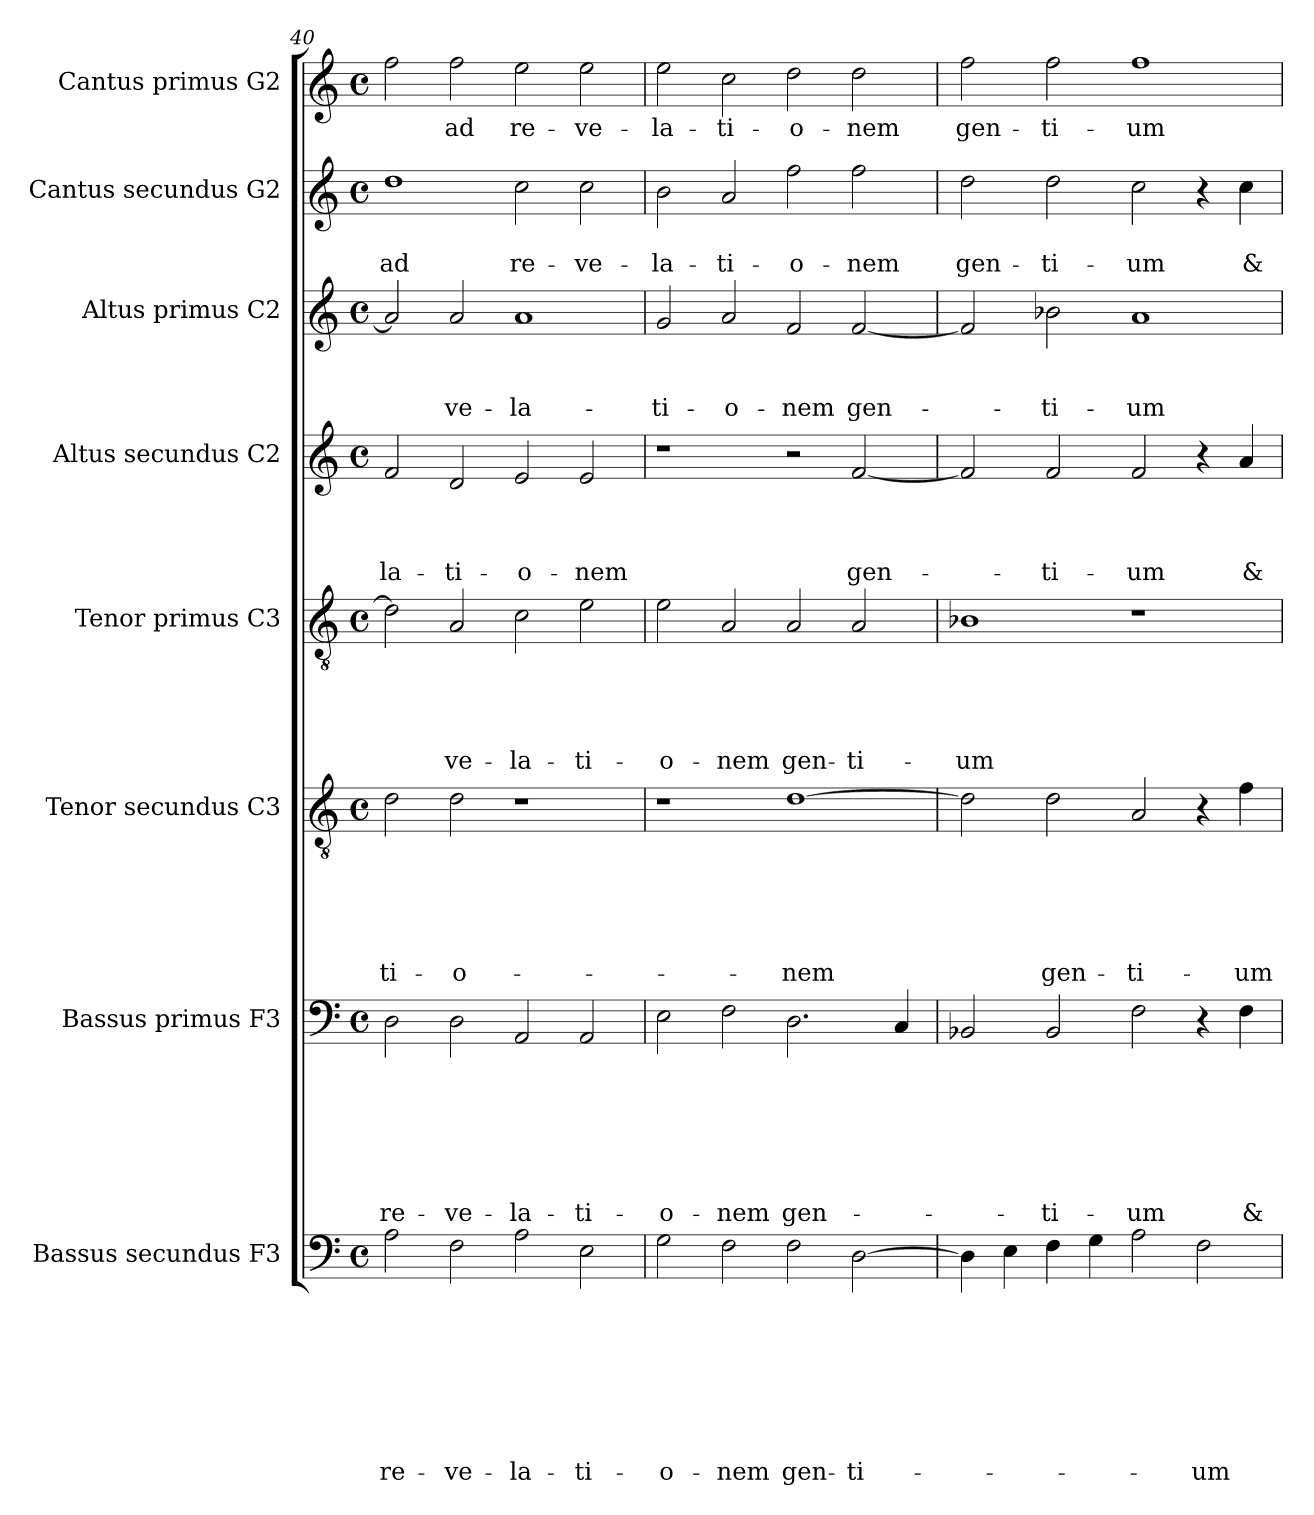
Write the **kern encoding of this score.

**kern	**text	**text	**text	**text	**text	**text	**text	**text	**kern	**text	**text	**text	**text	**text	**text	**text	**kern	**text	**text	**text	**text	**text	**text	**kern	**text	**text	**text	**text	**text	**kern	**text	**text	**text	**text	**kern	**text	**text	**text	**kern	**text	**text	**kern	**text
*part8	*part8	*part8	*part8	*part8	*part8	*part8	*part8	*part8	*part7	*part7	*part7	*part7	*part7	*part7	*part7	*part7	*part6	*part6	*part6	*part6	*part6	*part6	*part6	*part5	*part5	*part5	*part5	*part5	*part5	*part4	*part4	*part4	*part4	*part4	*part3	*part3	*part3	*part3	*part2	*part2	*part2	*part1	*part1
*staff8	*staff8	*staff8	*staff8	*staff8	*staff8	*staff8	*staff8	*staff8	*staff7	*staff7	*staff7	*staff7	*staff7	*staff7	*staff7	*staff7	*staff6	*staff6	*staff6	*staff6	*staff6	*staff6	*staff6	*staff5	*staff5	*staff5	*staff5	*staff5	*staff5	*staff4	*staff4	*staff4	*staff4	*staff4	*staff3	*staff3	*staff3	*staff3	*staff2	*staff2	*staff2	*staff1	*staff1
*I"Bassus secundus F3	*	*	*	*	*	*	*	*	*I"Bassus primus F3	*	*	*	*	*	*	*	*I"Tenor secundus C3	*	*	*	*	*	*	*I"Tenor primus C3	*	*	*	*	*	*I"Altus secundus C2	*	*	*	*	*I"Altus primus C2	*	*	*	*I"Cantus secundus G2	*	*	*I"Cantus primus G2	*
!!LO:PB:g=z
*clefF4	*	*	*	*	*	*	*	*	*clefF4	*	*	*	*	*	*	*	*clefGv2	*	*	*	*	*	*	*clefGv2	*	*	*	*	*	*clefG2	*	*	*	*	*clefG2	*	*	*	*clefG2	*	*	*clefG2	*
*k[]	*	*	*	*	*	*	*	*	*k[]	*	*	*	*	*	*	*	*k[]	*	*	*	*	*	*	*k[]	*	*	*	*	*	*k[]	*	*	*	*	*k[]	*	*	*	*k[]	*	*	*k[]	*
*C:	*	*	*	*	*	*	*	*	*C:	*	*	*	*	*	*	*	*C:	*	*	*	*	*	*	*C:	*	*	*	*	*	*C:	*	*	*	*	*C:	*	*	*	*C:	*	*	*C:	*
*M4/4	*	*	*	*	*	*	*	*	*M4/4	*	*	*	*	*	*	*	*M4/4	*	*	*	*	*	*	*M4/4	*	*	*	*	*	*M4/4	*	*	*	*	*M4/4	*	*	*	*M4/4	*	*	*M4/4	*
*met(c)	*	*	*	*	*	*	*	*	*met(c)	*	*	*	*	*	*	*	*met(c)	*	*	*	*	*	*	*met(c)	*	*	*	*	*	*met(c)	*	*	*	*	*met(c)	*	*	*	*met(c)	*	*	*met(c)	*
=40	=40	=40	=40	=40	=40	=40	=40	=40	=40	=40	=40	=40	=40	=40	=40	=40	=40	=40	=40	=40	=40	=40	=40	=40	=40	=40	=40	=40	=40	=40	=40	=40	=40	=40	=40	=40	=40	=40	=40	=40	=40	=40	=40
!	!	!	!	!	!	!	!	!LO:LY:b	!	!	!	!	!	!	!	!LO:LY:b	!	!	!	!	!	!	!LO:LY:b	!	!	!	!	!	!	!	!	!	!	!LO:LY:b	!	!	!	!	!	!	!LO:LY:b	!	!
2A\	.	.	.	.	.	.	.	re-	2D\	.	.	.	.	.	.	re-	2d\	.	.	.	.	.	-ti-	2d\]	.	.	.	.	.	2f/	.	.	.	-la-	2a/]	.	.	.	1dd	.	ad	2ff\	.
!	!	!	!	!	!	!	!	!LO:LY:b	!	!	!	!	!	!	!	!LO:LY:b	!	!	!	!	!	!	!LO:LY:b	!	!	!	!	!	!LO:LY:b	!	!	!	!	!LO:LY:b	!	!	!	!LO:LY:b	!	!	!	!	!LO:LY:b
2F\	.	.	.	.	.	.	.	-ve-	2D\	.	.	.	.	.	.	-ve-	2d\	.	.	.	.	.	-o-	2A/	.	.	.	.	-ve-	2d/	.	.	.	-ti-	2a/	.	.	-ve-	.	.	.	2ff\	ad
!	!	!	!	!	!	!	!	!LO:LY:b	!	!	!	!	!	!	!	!LO:LY:b	!	!	!	!	!	!	!	!	!	!	!	!	!LO:LY:b	!	!	!	!	!LO:LY:b	!	!	!	!LO:LY:b	!	!	!LO:LY:b	!	!LO:LY:b
2A\	.	.	.	.	.	.	.	-la-	2AA/	.	.	.	.	.	.	-la-	1r	.	.	.	.	.	.	2c\	.	.	.	.	-la-	2e/	.	.	.	-o-	1a	.	.	-la-	2cc\	.	re-	2ee\	re-
!	!	!	!	!	!	!	!	!LO:LY:b	!	!	!	!	!	!	!	!LO:LY:b	!	!	!	!	!	!	!	!	!	!	!	!	!LO:LY:b	!	!	!	!	!LO:LY:b	!	!	!	!	!	!	!LO:LY:b	!	!LO:LY:b
2E\	.	.	.	.	.	.	.	-ti-	2AA/	.	.	.	.	.	.	-ti-	.	.	.	.	.	.	.	2e\	.	.	.	.	-ti-	2e/	.	.	.	-nem	.	.	.	.	2cc\	.	-ve-	2ee\	-ve-
=41	=41	=41	=41	=41	=41	=41	=41	=41	=41	=41	=41	=41	=41	=41	=41	=41	=41	=41	=41	=41	=41	=41	=41	=41	=41	=41	=41	=41	=41	=41	=41	=41	=41	=41	=41	=41	=41	=41	=41	=41	=41	=41	=41
!	!	!	!	!	!	!	!	!LO:LY:b	!	!	!	!	!	!	!	!LO:LY:b	!	!	!	!	!	!	!	!	!	!	!	!	!LO:LY:b	!	!	!	!	!	!	!	!	!LO:LY:b	!	!	!LO:LY:b	!	!LO:LY:b
2G\	.	.	.	.	.	.	.	-o-	2E\	.	.	.	.	.	.	-o-	1r	.	.	.	.	.	.	2e\	.	.	.	.	-o-	1r	.	.	.	.	2g/	.	.	-ti-	2b\	.	-la-	2ee\	-la-
!	!	!	!	!	!	!	!	!LO:LY:b	!	!	!	!	!	!	!	!LO:LY:b	!	!	!	!	!	!	!	!	!	!	!	!	!LO:LY:b	!	!	!	!	!	!	!	!	!LO:LY:b	!	!	!LO:LY:b	!	!LO:LY:b
2F\	.	.	.	.	.	.	.	-nem	2F\	.	.	.	.	.	.	-nem	.	.	.	.	.	.	.	2A/	.	.	.	.	-nem	.	.	.	.	.	2a/	.	.	-o-	2a/	.	-ti-	2cc\	-ti-
!	!	!	!	!	!	!	!	!LO:LY:b	!	!	!	!	!	!	!	!LO:LY:b	!	!	!	!	!	!	!LO:LY:b	!	!	!	!	!	!LO:LY:b	!	!	!	!	!	!	!	!	!LO:LY:b	!	!	!LO:LY:b	!	!LO:LY:b
2F\	.	.	.	.	.	.	.	gen-	2.D\	.	.	.	.	.	.	gen-	[>1d	.	.	.	.	.	-nem	2A/	.	.	.	.	gen-	2r	.	.	.	.	2f/	.	.	-nem	2ff\	.	-o-	2dd\	-o-
!	!	!	!	!	!	!	!	!LO:LY:b	!	!	!	!	!	!	!	!	!	!	!	!	!	!	!	!	!	!	!	!	!LO:LY:b	!	!	!	!	!LO:LY:b	!	!	!	!LO:LY:b	!	!	!LO:LY:b	!	!LO:LY:b
[>2D\	.	.	.	.	.	.	.	-ti-	.	.	.	.	.	.	.	.	.	.	.	.	.	.	.	2A/	.	.	.	.	-ti-	[<2f/	.	.	.	gen-	[<2f/	.	.	gen-	2ff\	.	-nem	2dd\	-nem
.	.	.	.	.	.	.	.	.	4C/	.	.	.	.	.	.	.	.	.	.	.	.	.	.	.	.	.	.	.	.	.	.	.	.	.	.	.	.	.	.	.	.	.	.
=42	=42	=42	=42	=42	=42	=42	=42	=42	=42	=42	=42	=42	=42	=42	=42	=42	=42	=42	=42	=42	=42	=42	=42	=42	=42	=42	=42	=42	=42	=42	=42	=42	=42	=42	=42	=42	=42	=42	=42	=42	=42	=42	=42
!	!	!	!	!	!	!	!	!	!	!	!	!	!	!	!	!	!	!	!	!	!	!	!	!	!	!	!	!	!LO:LY:b	!	!	!	!	!	!	!	!	!	!	!	!LO:LY:b	!	!LO:LY:b
4D\]	.	.	.	.	.	.	.	.	2BB-X/	.	.	.	.	.	.	.	2d\]	.	.	.	.	.	.	1B-X	.	.	.	.	-um	2f/]	.	.	.	.	2f/]	.	.	.	2dd\	.	gen-	2ff\	gen-
4E\	.	.	.	.	.	.	.	.	.	.	.	.	.	.	.	.	.	.	.	.	.	.	.	.	.	.	.	.	.	.	.	.	.	.	.	.	.	.	.	.	.	.	.
!	!	!	!	!	!	!	!	!	!	!	!	!	!	!	!	!LO:LY:b	!	!	!	!	!	!	!LO:LY:b	!	!	!	!	!	!	!	!	!	!	!LO:LY:b	!	!	!	!LO:LY:b	!	!	!LO:LY:b	!	!LO:LY:b
4F\	.	.	.	.	.	.	.	.	2BB-/	.	.	.	.	.	.	-ti-	2d\	.	.	.	.	.	gen-	.	.	.	.	.	.	2f/	.	.	.	-ti-	2b-X\	.	.	-ti-	2dd\	.	-ti-	2ff\	-ti-
4G\	.	.	.	.	.	.	.	.	.	.	.	.	.	.	.	.	.	.	.	.	.	.	.	.	.	.	.	.	.	.	.	.	.	.	.	.	.	.	.	.	.	.	.
!	!	!	!	!	!	!	!	!	!	!	!	!	!	!	!	!LO:LY:b	!	!	!	!	!	!	!LO:LY:b	!	!	!	!	!	!	!	!	!	!	!LO:LY:b	!	!	!	!LO:LY:b	!	!	!LO:LY:b	!	!LO:LY:b
2A\	.	.	.	.	.	.	.	.	2F\	.	.	.	.	.	.	-um	2A/	.	.	.	.	.	-ti-	1r	.	.	.	.	.	2f/	.	.	.	-um	1a	.	.	-um	2cc\	.	-um	1ff	-um
!	!	!	!	!	!	!	!	!LO:LY:b	!	!	!	!	!	!	!	!	!	!	!	!	!	!	!	!	!	!	!	!	!	!	!	!	!	!	!	!	!	!	!	!	!	!	!
2F\	.	.	.	.	.	.	.	-um	4r	.	.	.	.	.	.	.	4r	.	.	.	.	.	.	.	.	.	.	.	.	4r	.	.	.	.	.	.	.	.	4r	.	.	.	.
!	!	!	!	!	!	!	!	!	!	!	!	!	!	!	!	!LO:LY:b	!	!	!	!	!	!	!LO:LY:b	!	!	!	!	!	!	!	!	!	!	!LO:LY:b	!	!	!	!	!	!	!LO:LY:b	!	!
.	.	.	.	.	.	.	.	.	4F\	.	.	.	.	.	.	&	4f\	.	.	.	.	.	-um	.	.	.	.	.	.	4a/	.	.	.	&	.	.	.	.	4cc\	.	&	.	.
=	=	=	=	=	=	=	=	=	=	=	=	=	=	=	=	=	=	=	=	=	=	=	=	=	=	=	=	=	=	=	=	=	=	=	=	=	=	=	=	=	=	=	=
*-	*-	*-	*-	*-	*-	*-	*-	*-	*-	*-	*-	*-	*-	*-	*-	*-	*-	*-	*-	*-	*-	*-	*-	*-	*-	*-	*-	*-	*-	*-	*-	*-	*-	*-	*-	*-	*-	*-	*-	*-	*-	*-	*-
